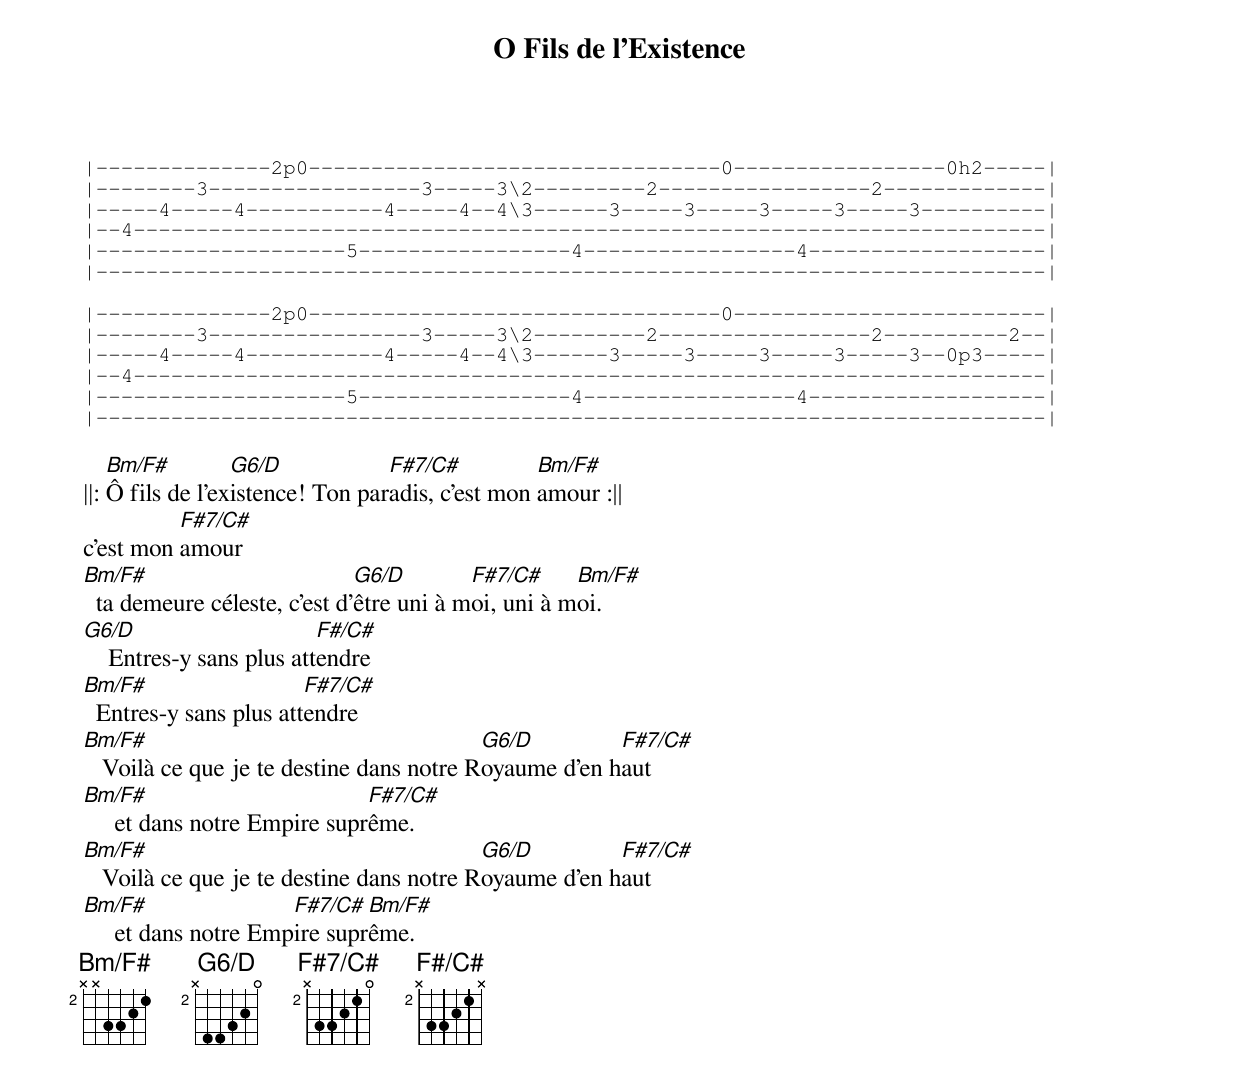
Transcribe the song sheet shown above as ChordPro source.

{title: O Fils de l'Existence}
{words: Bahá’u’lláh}
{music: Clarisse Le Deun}
{define: Bm/F# base-fret 2 frets x x 3 3 2 1}
{define: G6/D base-fret 2 frets x 4 4 3 2 0}
{define: F#7/C# base-fret 2 frets x 3 3 2 1 0}
{define: F#/C# base-fret 2 frets x 3 3 2 1 x}

{sot}
|--------------2p0---------------------------------0-----------------0h2-----|
|--------3-----------------3-----3\2---------2-----------------2-------------|
|-----4-----4-----------4-----4--4\3------3-----3-----3-----3-----3----------|
|--4-------------------------------------------------------------------------|
|--------------------5-----------------4-----------------4-------------------|
|----------------------------------------------------------------------------|

|--------------2p0---------------------------------0-------------------------|
|--------3-----------------3-----3\2---------2-----------------2----------2--|
|-----4-----4-----------4-----4--4\3------3-----3-----3-----3-----3--0p3-----|
|--4-------------------------------------------------------------------------|
|--------------------5-----------------4-----------------4-------------------|
|----------------------------------------------------------------------------|
{eot}

||: [Bm/F#]Ô fils de l'ex[G6/D]istence! Ton par[F#7/C#]adis, c'est mon [Bm/F#]amour :||
c’est mon [F#7/C#]amour
[Bm/F#]  ta demeure céleste, c'est d'[G6/D]être uni à m[F#7/C#]oi, uni à m[Bm/F#]oi.
[G6/D]    Entres-y sans plus att[F#/C#]endre
[Bm/F#]  Entres-y sans plus att[F#7/C#]endre
[Bm/F#]   Voilà ce que je te destine dans notre R[G6/D]oyaume d'en h[F#7/C#]aut
[Bm/F#]     et dans notre Empire supr[F#7/C#]ême.
[Bm/F#]   Voilà ce que je te destine dans notre R[G6/D]oyaume d'en h[F#7/C#]aut
[Bm/F#]     et dans notre Emp[F#7/C#]ire supr[Bm/F#]ême.
